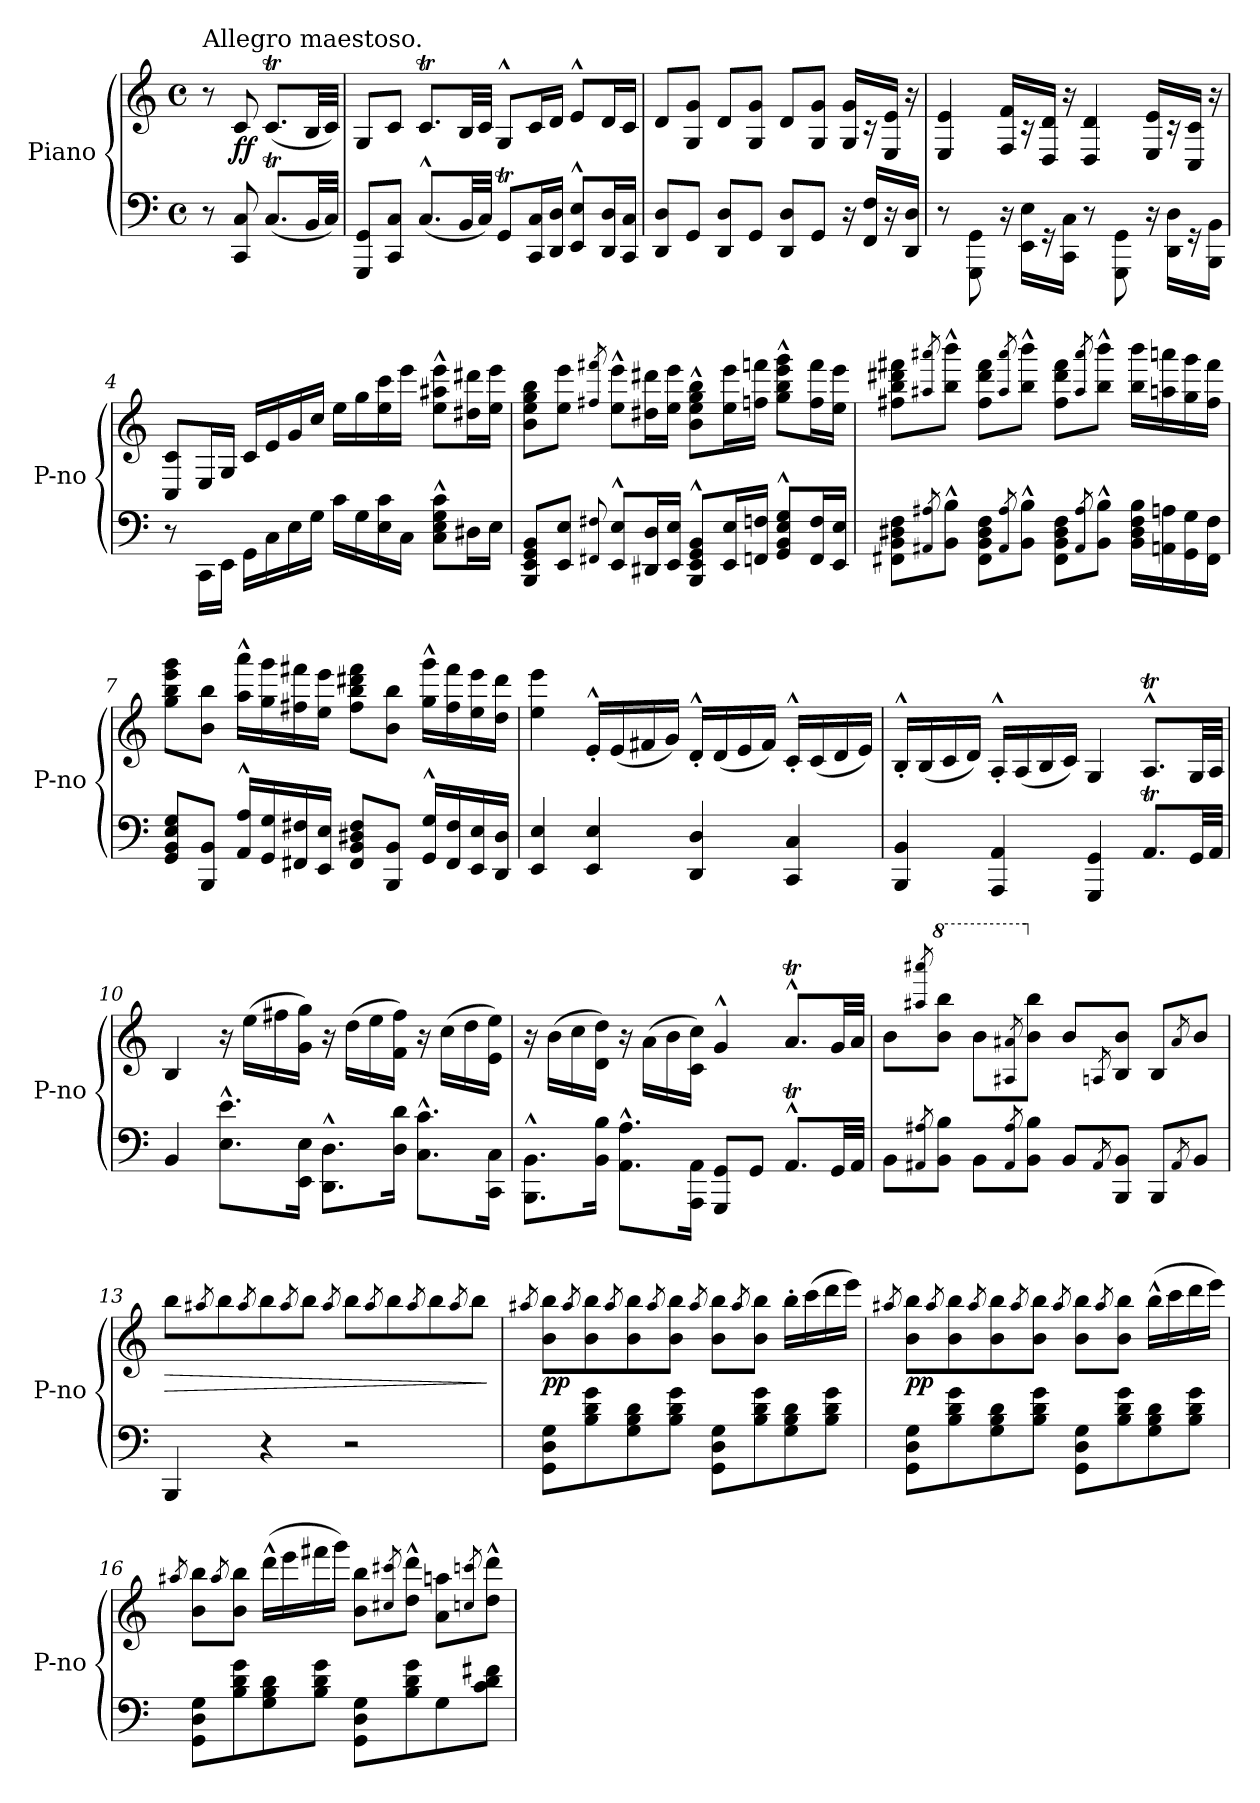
**kern	**kern	**dynam
*part2	*part1	*part1
*staff2	*staff1	*staff1
*I"Piano	*I"Piano	*
*I'P-no	*I'P-no	*
*clefF4	*clefG2	*
*k[]	*k[]	*
*C:	*C:	*
*M4/4	*M4/4	*
*met(c)	*met(c)	*
=	=	=
!	!LO:TX:a:t=Allegro maestoso.	!
8r	8r	.
8CC/ 8C/	8c/	ff
(8.CT/L	(8.cT/L	.
32BB/LL	32B/LL	.
32C/JJJ)	32c/JJJ)	.
=1	=1	=1
8GGG/ 8GG/L	8G/L	.
8CC/ 8C/J	8c/J	.
(8.C^^/L	8.cT/L	.
32BB/LL	32B/LL	.
32C/JJJ)	32c/JJJ	.
8GGT/L	8G^^/L	.
16CC/ 16C/L	16c/L	.
16DD/ 16D/JJ	16d/JJ	.
8EE^^/ 8E^^/L	8e^^/L	.
16DD/ 16D/L	16d/L	.
16CC/ 16C/JJ	16c/JJ	.
=2	=2	=2
8DD/ 8D/L	8d/L	.
8GG/J	8G/ 8g/J	.
8DD/ 8D/L	8d/L	.
8GG/J	8G/ 8g/J	.
8DD/ 8D/L	8d/L	.
8GG/J	8G/ 8g/J	.
16r	16G/ 16g/LL	.
16FF/ 16F/LL	16r	.
16r	16E/ 16e/JJ	.
16DD/ 16D/JJ	16r	.
=3	=3	=3
8r	4E/ 4e/	.
8GGG\ 8GG\	.	.
16r	16F/ 16f/LL	.
16EE\ 16E\LL	16r	.
16r	16D/ 16d/JJ	.
16CC\ 16C\JJ	16r	.
8r	4D/ 4d/	.
8GGG\ 8GG\	.	.
16r	16E/ 16e/LL	.
16DD\ 16D\LL	16r	.
16r	16C/ 16c/JJ	.
16BBB\ 16BB\JJ	16r	.
=4	=4	=4
8r	8C/ 8c/L	.
16CC\LL	16E/L	.
16EE\JJ	16G/JJ	.
16GG\LL	16c/LL	.
16C\	16e/	.
16E\	16g/	.
16G\JJ	16cc/JJ	.
16c\LL	16ee\LL	.
16G\	16gg\	.
16E\ 16c\	16ee\ 16ccc\	.
16C\JJ	16eee\JJ	.
8C^^\ 8E^^\ 8G^^\ 8c^^\L	8ee^^\ 8aa#X^^\ 8eee^^\L	.
16D#X\L	16dd#X\ 16ddd#X\L	.
16E\JJ	16ee\ 16eee\JJ	.
=5	=5	=5
8BBB/ 8EE/ 8GG/ 8BB/L	8b\ 8ee\ 8gg\ 8bb\L	.
8EE/ 8E/J	8ee\ 8eee\J	.
8qqFF#X/ 8qqF#X/	8qff#X/ 8qfff#X/	.
8EE^^/ 8E^^/L	8ee^^\ 8eee^^\L	.
16DD#X/ 16D/L	16dd#X\ 16ddd#X\L	.
16EE/ 16E/JJ	16ee\ 16eee\JJ	.
8BBB^^/ 8EE^^/ 8GG^^/ 8BB^^/L	8b^^\ 8ee^^\ 8gg^^\ 8bb^^\L	.
16EE/ 16E/L	16ee\ 16eee\L	.
16FFn/ 16Fn/JJ	16ffn\ 16fffn\JJ	.
8GG^^/ 8BB^^/ 8E^^/ 8G^^/L	8gg^^\ 8bb^^\ 8eee^^\ 8ggg^^\L	.
16FF/ 16F/L	16ff\ 16fff\L	.
16EE/ 16E/JJ	16ee\ 16eee\JJ	.
=6	=6	=6
8FF#X\ 8BB\ 8D#X\ 8F\L	8ff#X\ 8bb\ 8ddd#X\ 8fff#X\L	.
8qAA#X/ 8qA#X/	8qaa#X/ 8qaaa#X/	.
8BB^^\ 8B^^\J	8bb^^\ 8bbb^^\J	.
8FF#\ 8BB\ 8D#\ 8F\L	8ff#\ 8ddd#\ 8fff#\L	.
8qAA#/ 8qA#/	8qaa#/ 8qaaa#/	.
8BB^^\ 8B^^\J	8bb^^\ 8bbb^^\J	.
8FF#\ 8BB\ 8D#\ 8F\L	8ff#\ 8ddd#\ 8fff#\L	.
8qAA#/ 8qA#/	8qaa#/ 8qaaa#/	.
8BB^^\ 8B^^\J	8bb^^\ 8bbb^^\J	.
16BB\ 16D#\ 16F\ 16B\LL	16bb\ 16bbb\LL	.
16AAn\ 16An\	16aan\ 16aaan\	.
16GG\ 16G\	16gg\ 16ggg\	.
16FF#\ 16F\JJ	16ff#\ 16fff#\JJ	.
=7	=7	=7
8GG/ 8BB/ 8E/ 8G/L	8gg\ 8bb\ 8eee\ 8ggg\L	.
8BBB/ 8BB/J	8b\ 8bb\J	.
16AA^^/ 16A^^/LL	16aa^^\ 16aaa^^\LL	.
16GG/ 16G/	16gg\ 16ggg\	.
16FF#X/ 16F#X/	16ff#X\ 16fff#X\	.
16EE/ 16E/JJ	16ee\ 16eee\JJ	.
8FF#/ 8BB/ 8D#X/ 8F#/L	8ff#\ 8bb\ 8ddd#X\ 8fff#\L	.
8BBB/ 8BB/J	8b\ 8bb\J	.
16GG^^/ 16G^^/LL	16gg^^\ 16ggg^^\LL	.
16FF#/ 16F#/	16ff#\ 16fff#\	.
16EE/ 16E/	16ee\ 16eee\	.
16DD/ 16D#/JJ	16dd\ 16ddd#\JJ	.
=8	=8	=8
4EE/ 4E/	4ee\ 4eee\	.
4EE/ 4E/	16e'^^/LL	.
.	(16e/	.
.	16f#X/	.
.	16g/JJ)	.
4DD/ 4D/	16d'^^/LL	.
.	(16d/	.
.	16e/	.
.	16f#/JJ)	.
4CC/ 4C/	16c'^^/LL	.
.	(16c/	.
.	16d/	.
.	16e/JJ)	.
=9	=9	=9
4BBB/ 4BB/	16B'^^/LL	.
.	(16B/	.
.	16c/	.
.	16d/JJ)	.
4AAA/ 4AA/	16A'^^/LL	.
.	(16A/	.
.	16B/	.
.	16c/JJ)	.
4GGG/ 4GG/	4G/	.
8.AAT/L	8.AT^^/L	.
32GG/LL	32G/LL	.
32AA/JJJ	32A/JJJ	.
=10	=10	=10
4BB/	4B/	.
8.E^^\ 8.e^^\L	16r	.
.	(16ee\LL	.
.	16ff#X\	.
16EE\ 16E\Jk	16g\ 16gg\JJ)	.
8.DD^^\ 8.D^^\L	16r	.
.	(16dd\LL	.
.	16ee\	.
16D\ 16d\Jk	16f\ 16ff#\JJ)	.
8.C^^\ 8.c^^\L	16r	.
.	(16cc\LL	.
.	16dd\	.
16CC\ 16C\Jk	16e\ 16ee\JJ)	.
=11	=11	=11
8.BBB^^\ 8.BB^^\L	16r	.
.	(16b\LL	.
.	16cc\	.
16BB\ 16B\Jk	16d\ 16dd\JJ)	.
8.AA^^\ 8.A^^\L	16r	.
.	(16a\LL	.
.	16b\	.
16AAA\ 16AA\Jk	16c\ 16cc\JJ)	.
8GGG/ 8GG/L	4g^^</	.
8GG/J	.	.
8.AAT^^/L	8.aT^^/L	.
32GG/LL	32g/LL	.
32AA/JJJ	32a/JJJ	.
=12	=12	=12
8BB\L	8b\L	.
8qAA#X/ 8qA#X/	8qaa#X/ 8qaaa#X/	.
*	*8va	*
8BB\ 8B\J	8bb\ 8bbb\J	.
8BB\L	8bb\L	.
8qAA#/ 8qA#/	8qa#X/ 8qaa#/	.
*	*X8va	*
8BB\ 8B\J	8b\ 8bb\J	.
8BB/L	8b/L	.
8qAA#/	8qA/	.
8BBB/ 8BB/J	8B/ 8b/J	.
8BBB/L	8B/L	.
8qAA#/	8qa#/	.
8BB/J	8b/J	.
=13	=13	=13
!	!	!LO:HP:b
4BBB/	8bb\L	>
.	8qaa#X/	.
.	8bb\	.
.	8qaa#/	.
4r	8bb\	.
.	8qaa#/	.
.	8bb\J	.
.	8qaa#/	.
2r	8bb\L	.
.	8qaa#/	.
.	8bb\	.
.	8qaa#/	.
.	8bb\	.
.	8qaa#/	.
.	8bb\J	.
.	.	]
=14	=14	=14
.	8qaa#X/	.
8GG\ 8D\ 8G\L	8b\ 8bb\L	pp
.	8qaa#/	.
8B\ 8d\ 8g\	8b\ 8bb\	.
.	8qaa#/	.
8G\ 8B\ 8d\	8b\ 8bb\	.
.	8qaa#/	.
8B\ 8d\ 8g\J	8b\ 8bb\J	.
.	8qaa#/	.
8GG\ 8D\ 8G\L	8b\ 8bb\L	.
.	8qaa#/	.
8B\ 8d\ 8g\	8b\ 8bb\J	.
8G\ 8B\ 8d\	16bb'\LL	.
.	(16ccc\	.
8B\ 8d\ 8g\J	16ddd\	.
.	16eee\JJ)	.
=15	=15	=15
.	8qaa#X/	.
8GG\ 8D\ 8G\L	8b\ 8bb\L	pp
.	8qaa#/	.
8B\ 8d\ 8g\	8b\ 8bb\	.
.	8qaa#/	.
8G\ 8B\ 8d\	8b\ 8bb\	.
.	8qaa#/	.
8B\ 8d\ 8g\J	8b\ 8bb\J	.
.	8qaa#/	.
8GG\ 8D\ 8G\L	8b\ 8bb\L	.
.	8qaa#/	.
8B\ 8d\ 8g\	8b\ 8bb\J	.
8G\ 8B\ 8d\	(16bb^^\LL	.
.	16ccc\	.
8B\ 8d\ 8g\J	16ddd\	.
.	16eee\JJ)	.
=16	=16	=16
.	8qaa#X/	.
8GG\ 8D\ 8G\L	8b\ 8bb\L	.
.	8qaa#/	.
8B\ 8d\ 8g\	8b\ 8bb\J	.
8G\ 8B\ 8d\	(16ddd^^\LL	.
.	16eee\	.
8B\ 8d\ 8g\J	16fff#X\	.
.	16ggg\JJ)	.
8GG\ 8D\ 8G\L	8b\ 8bb\L	.
.	8qcc#X/ 8qccc#X/	.
8B\ 8d\ 8g\	8dd^^\ 8ddd^^\J	.
8G\	8a\ 8aan\L	.
.	8qccn/ 8qcccn/	.
8c\ 8d\ 8f#X\J	8dd^^\ 8ddd^^\J	.
=	=	=
*-	*-	*-
